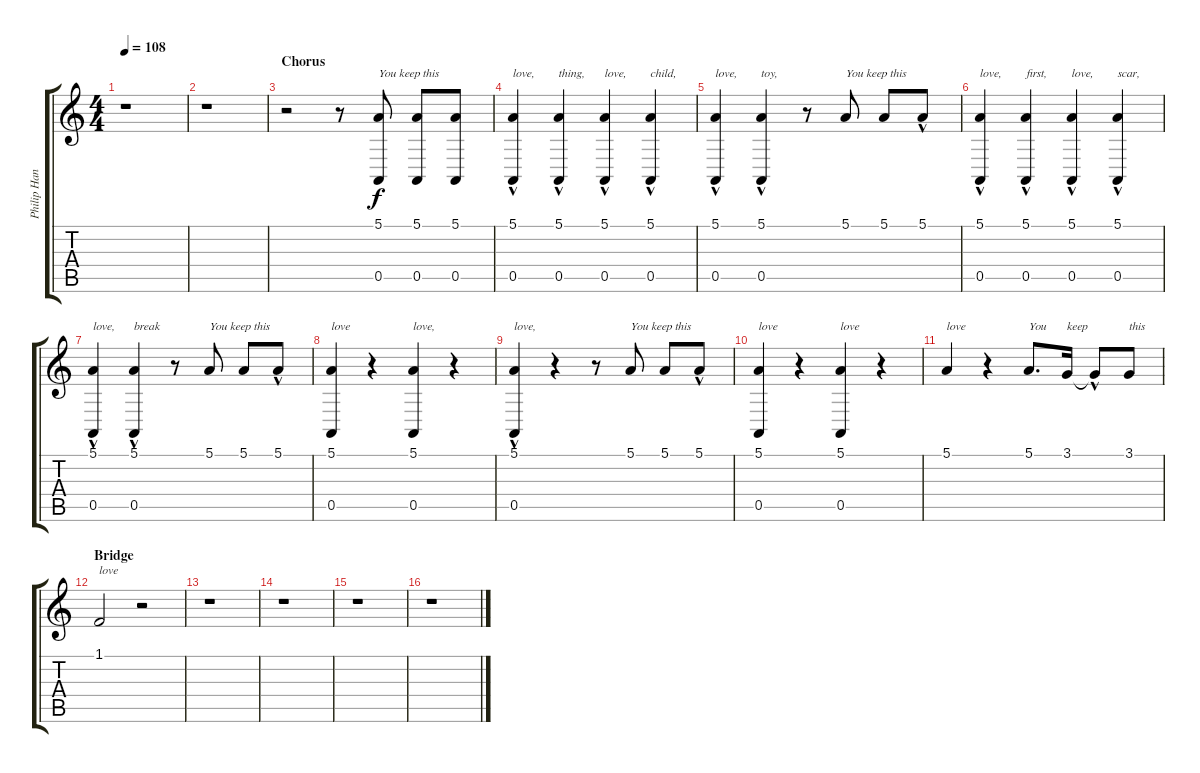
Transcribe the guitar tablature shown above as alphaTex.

\track ("Philip Hansen Anselmo" "Philip Han") {instrument lead6voice}
\staff {score tabs}
\tuning (E4 B3 G3 D3 A2 E2) {hide}
\ts (4 4)
\tempo 108
\clef g2
\ks c
r.1{dy f} |
r.1 |
\section ("" "Chorus")
r.2 r.8 (5.1 0.5).8{txt "You keep this"} (5.1 0.5).8 (5.1 0.5).8 |
(5.1{hac} 0.5{hac}).4{txt "love,"} (5.1{hac} 0.5{hac}).4{txt "thing,"} (5.1{hac} 0.5{hac}).4{txt "love,"} (5.1{hac} 0.5{hac}).4{txt "child,"} |
(5.1{hac} 0.5{hac}).4{txt "love,"} (5.1{hac} 0.5{hac}).4{txt "toy,"} r.8 5.1.8{txt "You keep this "} 5.1.8 5.1{hac}.8 |
(5.1{hac} 0.5{hac}).4{txt "love,"} (5.1{hac} 0.5{hac}).4{txt "first,"} (5.1{hac} 0.5{hac}).4{txt "love,"} (5.1{hac} 0.5{hac}).4{txt "scar,"} |
(5.1 0.5{hac}).4{txt "love,"} (5.1{hac} 0.5{hac}).4{txt "break"} r.8 5.1.8{txt "You keep this"} 5.1.8 5.1{hac}.8 |
(5.1 0.5).4{txt "love"} r.4 (5.1 0.5).4{txt "love,"} r.4 |
(5.1{hac} 0.5).4{txt "love,"} r.4 r.8 5.1.8{txt "You keep this"} 5.1.8 5.1{hac}.8 |
(5.1 0.5).4{txt "love"} r.4 (5.1 0.5).4{txt "love"} r.4 |
5.1.4{txt "love"} r.4 5.1.8{d txt "You"} 3.1.16{txt "keep"} 3.1{hac t}.8 3.1.8{txt "this"} |
\section ("" "Bridge")
1.1.2{txt "love"} r.2 |
r.1 |
r.1 |
r.1 |
r.1
